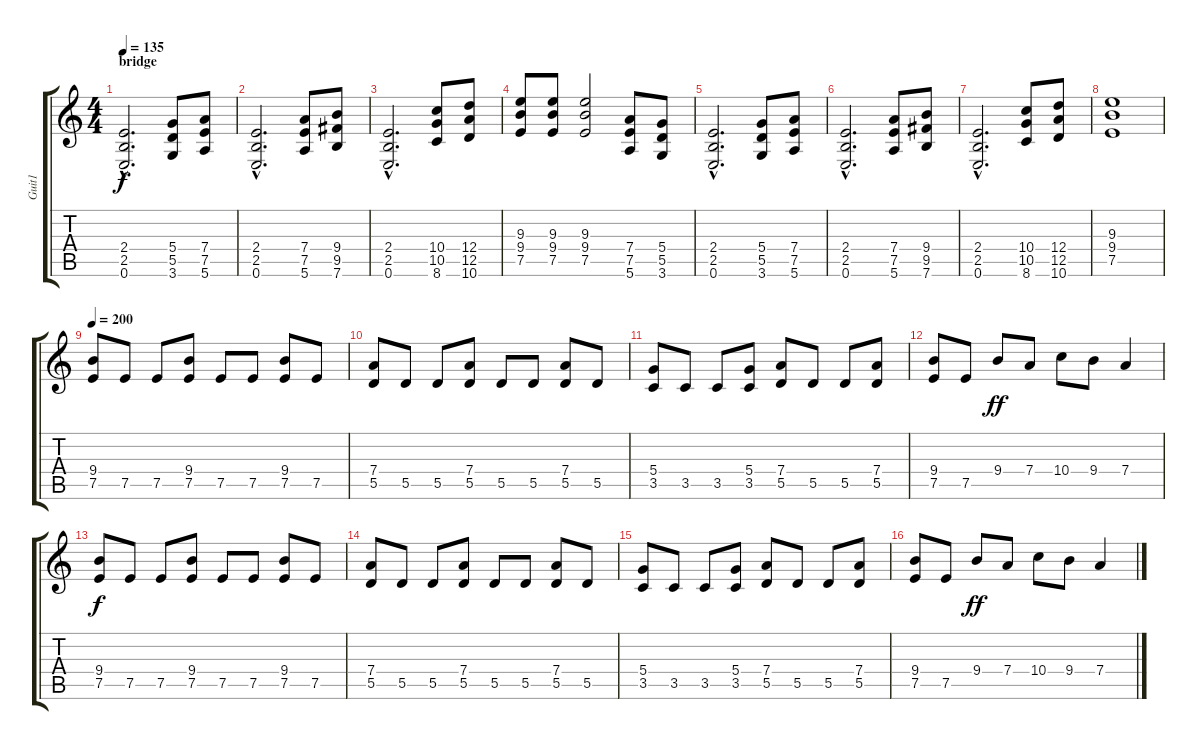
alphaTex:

\track ("Guit1" "Guit1") {instrument acousticguitarnylon}
\staff {score tabs}
\tuning (E4 B3 G3 D3 A2 E2) {hide}
\ts (4 4)
\section ("" "bridge")
\tempo 135
\clef g2
\ks c
(2.4{hac} 2.5{hac} 0.6{hac}).2{d dy f volume 11 instrument overdrivenguitar} (5.4 5.5 3.6).8 (7.4 7.5 5.6).8 |
(2.4{hac} 2.5{hac} 0.6{hac}).2{d} (7.4 7.5 5.6).8 (9.4 9.5 7.6).8 |
(2.4{hac} 2.5{hac} 0.6{hac}).2{d} (10.4 10.5 8.6).8 (12.4 12.5 10.6).8 |
(9.3 9.4 7.5).8 (9.3 9.4 7.5).8 (9.3 9.4 7.5).2 (7.4 7.5 5.6).8 (5.4 5.5 3.6).8 |
(2.4{hac} 2.5{hac} 0.6{hac}).2{d volume 11 instrument overdrivenguitar} (5.4 5.5 3.6).8 (7.4 7.5 5.6).8 |
(2.4{hac} 2.5{hac} 0.6{hac}).2{d} (7.4 7.5 5.6).8 (9.4 9.5 7.6).8 |
(2.4{hac} 2.5{hac} 0.6{hac}).2{d} (10.4 10.5 8.6).8 (12.4 12.5 10.6).8 |
(9.3 9.4 7.5).1 |
\tempo 200
(9.4 7.5).8{volume 11 instrument overdrivenguitar} 7.5.8 7.5.8 (9.4 7.5).8 7.5.8 7.5.8 (9.4 7.5).8 7.5.8 |
(7.4 5.5).8 5.5.8 5.5.8 (7.4 5.5).8 5.5.8 5.5.8 (7.4 5.5).8 5.5.8 |
(5.4 3.5).8 3.5.8 3.5.8 (5.4 3.5).8 (7.4 5.5).8 5.5.8 5.5.8 (7.4 5.5).8 |
(9.4 7.5).8 7.5.8 9.4.8{dy ff} 7.4.8 10.4.8 9.4.8 7.4.4 |
(9.4 7.5).8{dy f} 7.5.8 7.5.8 (9.4 7.5).8 7.5.8 7.5.8 (9.4 7.5).8 7.5.8 |
(7.4 5.5).8 5.5.8 5.5.8 (7.4 5.5).8 5.5.8 5.5.8 (7.4 5.5).8 5.5.8 |
(5.4 3.5).8 3.5.8 3.5.8 (5.4 3.5).8 (7.4 5.5).8 5.5.8 5.5.8 (7.4 5.5).8 |
(9.4 7.5).8 7.5.8 9.4.8{dy ff} 7.4.8 10.4.8 9.4.8 7.4.4
